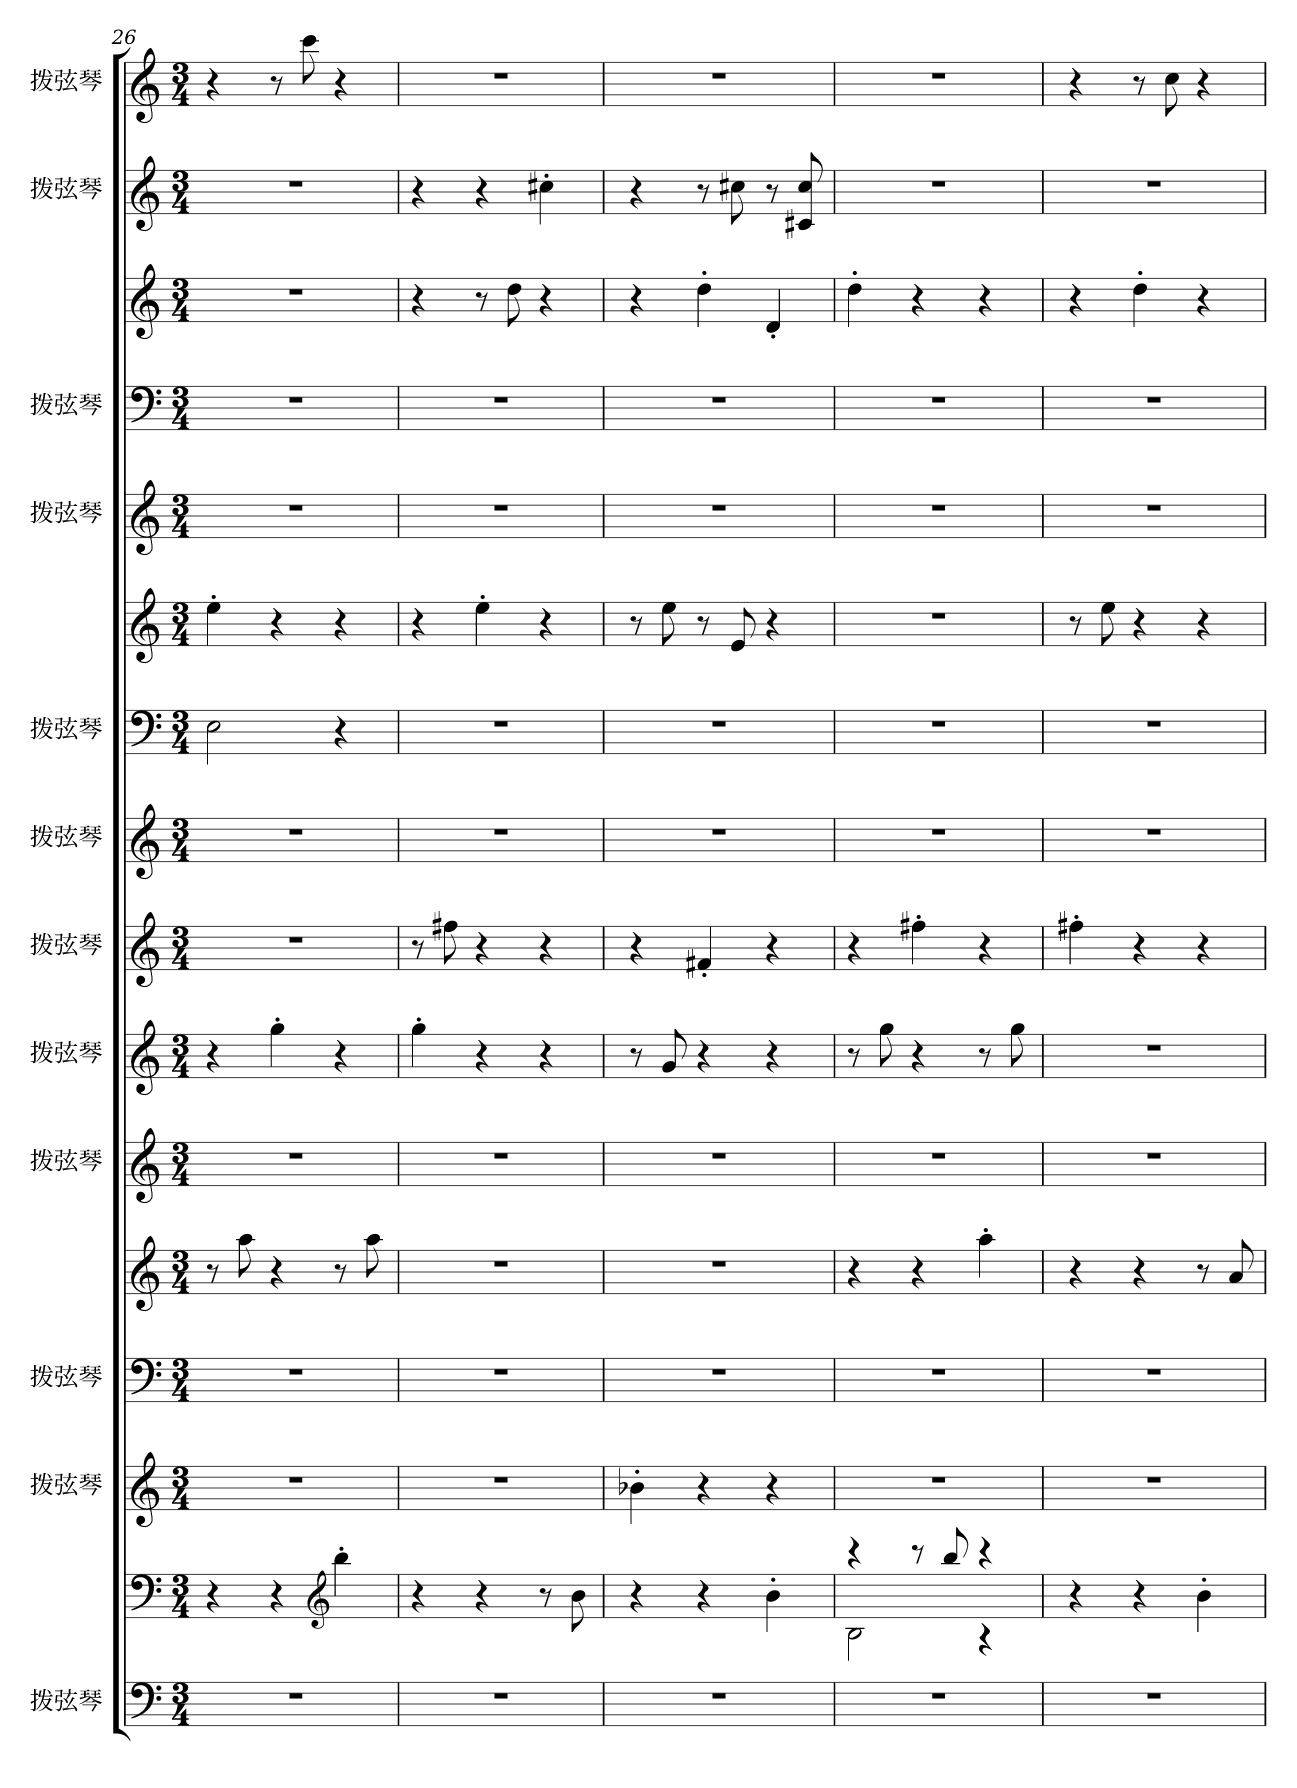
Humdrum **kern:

**kern	**kern	**kern	**kern	**kern	**kern	**kern	**kern	**kern	**kern	**kern	**kern	**kern	**kern	**kern	**kern
*part12	*part12	*part11	*part10	*part10	*part9	*part8	*part7	*part6	*part5	*part5	*part4	*part3	*part3	*part2	*part1
*staff16	*staff15	*staff14	*staff13	*staff12	*staff11	*staff10	*staff9	*staff8	*staff7	*staff6	*staff5	*staff4	*staff3	*staff2	*staff1
*I"拨弦琴	*	*I"拨弦琴	*I"拨弦琴	*	*I"拨弦琴	*I"拨弦琴	*I"拨弦琴	*I"拨弦琴	*I"拨弦琴	*	*I"拨弦琴	*I"拨弦琴	*	*I"拨弦琴	*I"拨弦琴
*clefF4	*clefF4	*clefG2	*clefF4	*clefG2	*clefG2	*clefG2	*clefG2	*clefG2	*clefF4	*clefG2	*clefG2	*clefF4	*clefG2	*clefG2	*clefG2
*k[]	*k[]	*k[]	*k[]	*k[]	*k[]	*k[]	*k[]	*k[]	*k[]	*k[]	*k[]	*k[]	*k[]	*k[]	*k[]
*M3/4	*M3/4	*M3/4	*M3/4	*M3/4	*M3/4	*M3/4	*M3/4	*M3/4	*M3/4	*M3/4	*M3/4	*M3/4	*M3/4	*M3/4	*M3/4
=26	=26	=26	=26	=26	=26	=26	=26	=26	=26	=26	=26	=26	=26	=26	=26
2.r	4r	2.r	2.r	8r	2.r	4r	2.r	2.r	2E\	4ee'\	2.r	2.r	2.r	2.r	4r
.	.	.	.	8aa\	.	.	.	.	.	.	.	.	.	.	.
.	4r	.	.	4r	.	4gg'\	.	.	.	4r	.	.	.	.	8r
.	.	.	.	.	.	.	.	.	.	.	.	.	.	.	8ccc\
*	*clefG2	*	*	*	*	*	*	*	*	*	*	*	*	*	*
.	4bb'\	.	.	8r	.	4r	.	.	4r	4r	.	.	.	.	4r
.	.	.	.	8aa\	.	.	.	.	.	.	.	.	.	.	.
!!LO:PB:g=z
=27	=27	=27	=27	=27	=27	=27	=27	=27	=27	=27	=27	=27	=27	=27	=27
2.r	4r	2.r	2.r	2.r	2.r	4gg'\	8r	2.r	2.r	4r	2.r	2.r	4r	4r	2.r
.	.	.	.	.	.	.	8ff#X\	.	.	.	.	.	.	.	.
.	4r	.	.	.	.	4r	4r	.	.	4ee'\	.	.	8r	4r	.
.	.	.	.	.	.	.	.	.	.	.	.	.	8dd\	.	.
.	8r	.	.	.	.	4r	4r	.	.	4r	.	.	4r	4cc#X'\	.
.	8b\	.	.	.	.	.	.	.	.	.	.	.	.	.	.
=28	=28	=28	=28	=28	=28	=28	=28	=28	=28	=28	=28	=28	=28	=28	=28
2.r	4r	4b-X'\	2.r	2.r	2.r	8r	4r	2.r	2.r	8r	2.r	2.r	4r	4r	2.r
.	.	.	.	.	.	8g/	.	.	.	8ee\	.	.	.	.	.
.	4r	4r	.	.	.	4r	4f#X'/	.	.	8r	.	.	4dd'\	8r	.
.	.	.	.	.	.	.	.	.	.	8e/	.	.	.	8cc#X\	.
.	4b'\	4r	.	.	.	4r	4r	.	.	4r	.	.	4d'/	8r	.
.	.	.	.	.	.	.	.	.	.	.	.	.	.	8c#X/ 8cc#/	.
=29	=29	=29	=29	=29	=29	=29	=29	=29	=29	=29	=29	=29	=29	=29	=29
*	*^	*	*	*	*	*	*	*	*	*	*	*	*	*	*
2.r	4r	2B\	2.r	2.r	4r	2.r	8r	4r	2.r	2.r	2.r	2.r	2.r	4dd'\	2.r	2.r
.	.	.	.	.	.	.	8gg\	.	.	.	.	.	.	.	.	.
.	8r	.	.	.	4r	.	4r	4ff#X'\	.	.	.	.	.	4r	.	.
.	8bb/	.	.	.	.	.	.	.	.	.	.	.	.	.	.	.
.	4r	4r	.	.	4aa'\	.	8r	4r	.	.	.	.	.	4r	.	.
.	.	.	.	.	.	.	8gg\	.	.	.	.	.	.	.	.	.
*	*v	*v	*	*	*	*	*	*	*	*	*	*	*	*	*	*
=30	=30	=30	=30	=30	=30	=30	=30	=30	=30	=30	=30	=30	=30	=30	=30
2.r	4r	2.r	2.r	4r	2.r	2.r	4ff#X'\	2.r	2.r	8r	2.r	2.r	4r	2.r	4r
.	.	.	.	.	.	.	.	.	.	8ee\	.	.	.	.	.
.	4r	.	.	4r	.	.	4r	.	.	4r	.	.	4dd'\	.	8r
.	.	.	.	.	.	.	.	.	.	.	.	.	.	.	8cc\
.	4b'\	.	.	8r	.	.	4r	.	.	4r	.	.	4r	.	4r
.	.	.	.	8a/	.	.	.	.	.	.	.	.	.	.	.
=	=	=	=	=	=	=	=	=	=	=	=	=	=	=	=
*-	*-	*-	*-	*-	*-	*-	*-	*-	*-	*-	*-	*-	*-	*-	*-
